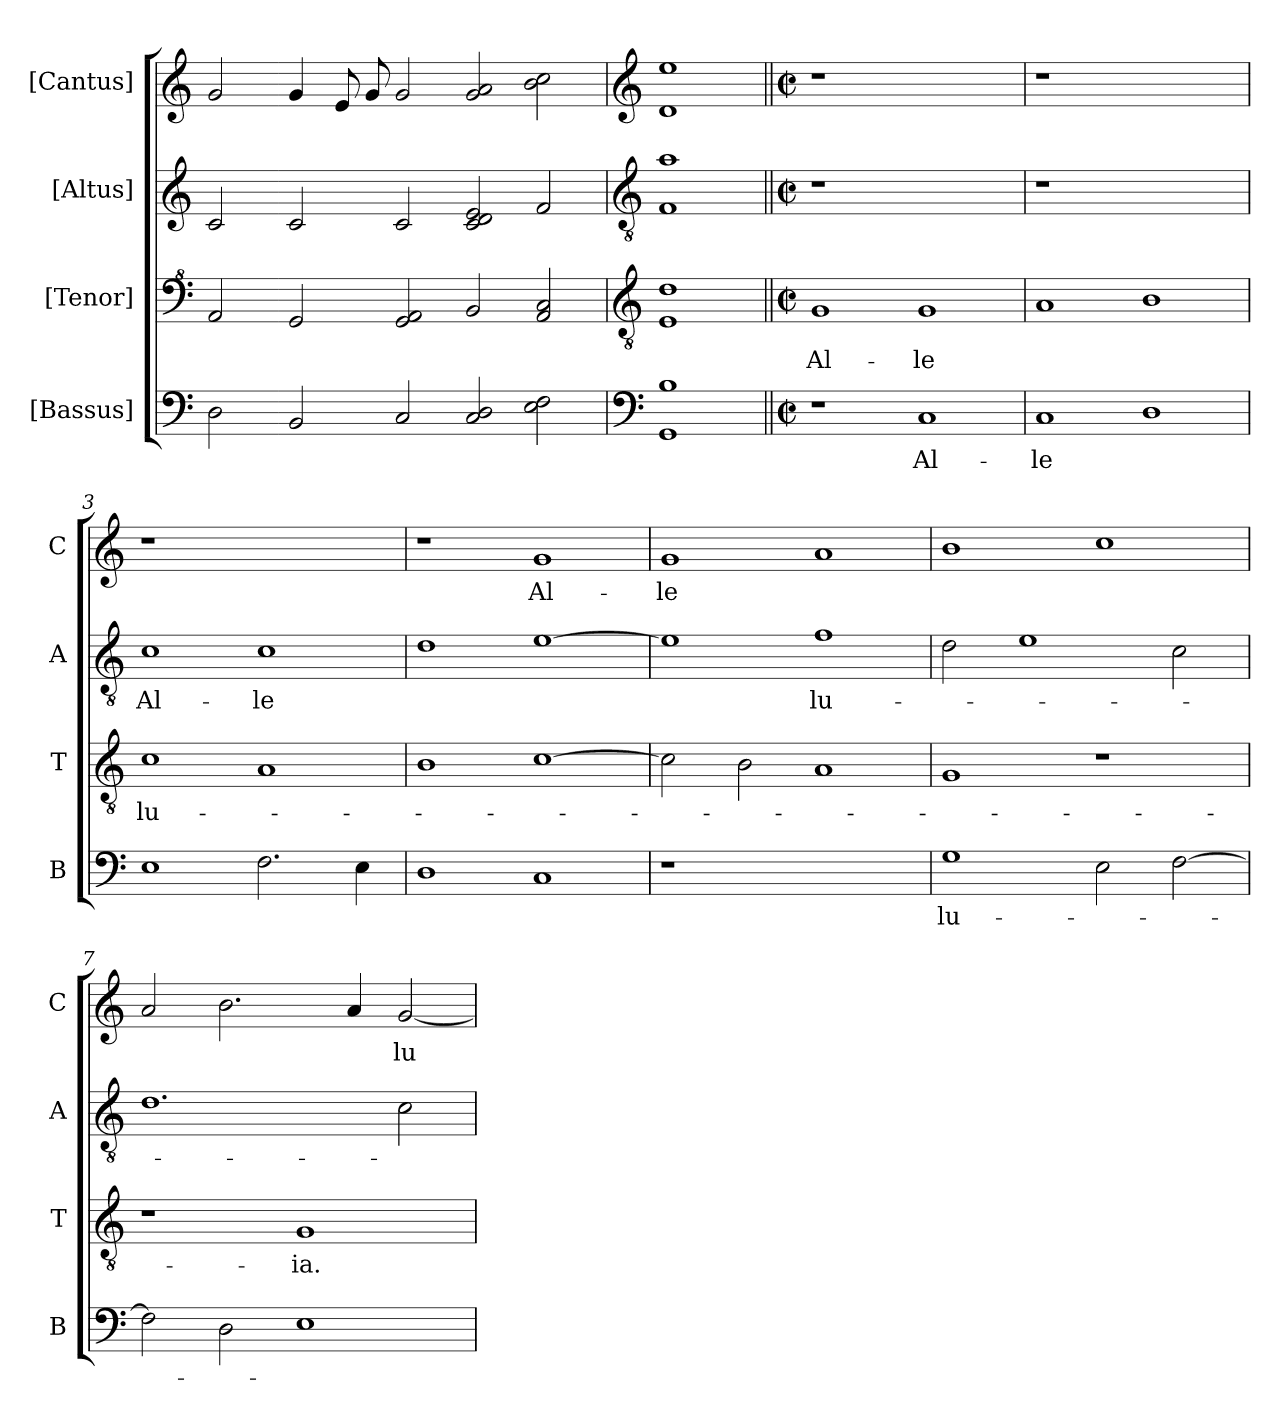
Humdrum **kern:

**kern	**text	**kern	**text	**kern	**text	**kern	**text
*part4	*part4	*part3	*part3	*part2	*part2	*part1	*part1
*staff4	*staff4	*staff3	*staff3	*staff2	*staff2	*staff1	*staff1
*I"[Bassus]	*	*I"[Tenor]	*	*I"[Altus]	*	*I"[Cantus]	*
*I'B	*	*I'T	*	*I'A	*	*I'C	*
*	*	*clefF^4	*	*	*	*	*
*k[]	*	*k[]	*	*k[]	*	*k[]	*
*C:	*	*C:	*	*C:	*	*C:	*
=1X	=1X	=1X	=1X	=1X	=1X	=1X	=1X
2D	.	2A	.	2c	.	2g	.
=2X-	=2X-	=2X-	=2X-	=2X-	=2X-	=2X-	=2X-
2BB	.	2G	.	2c	.	4g	.
.	.	.	.	.	.	8e	.
.	.	.	.	.	.	8g	.
2C	.	2G 2A	.	2c	.	2g	.
2C 2D	.	2B	.	2c 2d 2e	.	2g 2a	.
2E 2F	.	2A 2c	.	2f	.	2b 2cc	.
=3X	=3X	=3X	=3X	=3X	=3X	=3X	=3X
*clefF4	*	*clefGv2	*	*clefGv2	*	*clefG2	*
1GG 1B	.	1E 1d	.	1F 1a	.	1d 1ee	.
!!LO:LB:g=z
=1||	=1||	=1||	=1||	=1||	=1||	=1||	=1||
*M2/2	*	*M2/2	*	*M2/2	*	*M2/2	*
*met(c|)	*	*met(c|)	*	*met(c|)	*	*met(c|)	*
!	!	!	!LO:LY:b	!	!	!	!
1r	.	1G	Al-	1r	.	1r	.
!	!LO:LY:b	!	!LO:LY:b	!	!	!	!
1C	Al-	1G	-le	1ryy	.	1ryy	.
=2	=2	=2	=2	=2	=2	=2	=2
*	*	*	*	*	*	*MM280	*
!	!LO:LY:b	!	!	!	!	!	!
1C	-le	1A	.	1r	.	1r	.
1D	.	1B	.	1ryy	.	1ryy	.
=3	=3	=3	=3	=3	=3	=3	=3
!	!	!	!LO:LY:b	!	!LO:LY:b	!	!
1E	.	1c	lu-	1c	Al-	1r	.
!	!	!	!	!	!LO:LY:b	!	!
2.F\	.	1A	.	1c	-le	1ryy	.
4E\	.	.	.	.	.	.	.
!!LO:LB:g=z
=4	=4	=4	=4	=4	=4	=4	=4
1D	.	1B	.	1d	.	1r	.
!	!	!	!	!	!	!	!LO:LY:b
1C	.	[1c	.	[1e	.	1g	Al-
=5	=5	=5	=5	=5	=5	=5	=5
!	!	!	!	!	!	!	!LO:LY:b
1r	.	2c\]	.	1e]	.	1g	-le
.	.	2B\	.	.	.	.	.
!	!	!	!	!	!LO:LY:b	!	!
1ryy	.	1A	.	1f	lu-	1a	.
=6	=6	=6	=6	=6	=6	=6	=6
!	!LO:LY:b	!	!	!	!	!	!
1G	lu-	1G	.	2d\	.	1b	.
.	.	.	.	1e	.	.	.
2E\	.	1r	.	.	.	1cc	.
[2F\	.	.	.	2c\	.	.	.
=7	=7	=7	=7	=7	=7	=7	=7
2F\]	.	1r	.	1.d	.	2a/	.
2D\	.	.	.	.	.	2.b\	.
!	!	!	!LO:LY:b	!	!	!	!
1E	.	1G	-ia.	.	.	.	.
.	.	.	.	.	.	4a/	.
!	!	!	!	!	!	!	!LO:LY:b
.	.	.	.	2c\	.	[2g/	lu-
=	=	=	=	=	=	=	=
*-	*-	*-	*-	*-	*-	*-	*-
